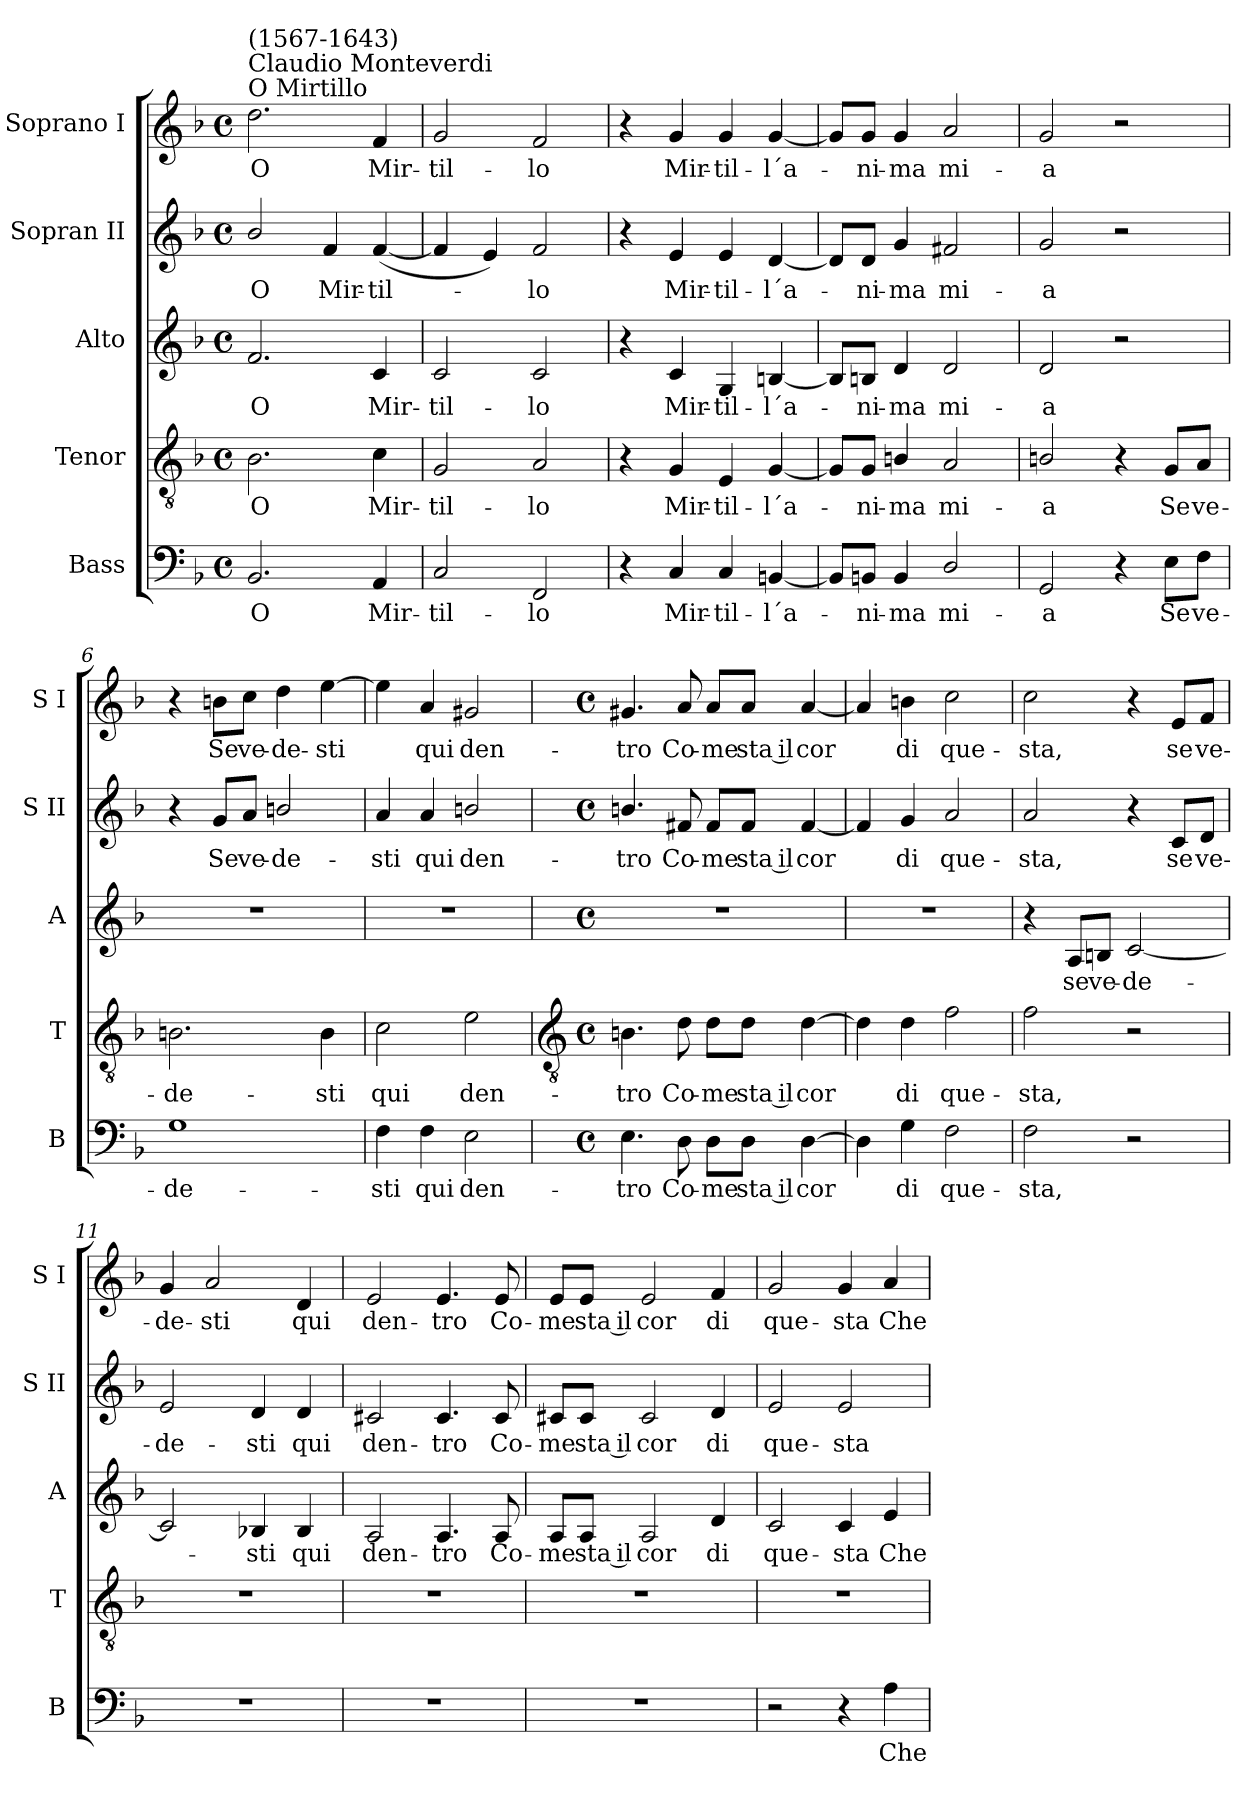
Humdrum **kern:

**kern	**text	**kern	**text	**kern	**text	**kern	**text	**kern	**text
*part5	*part5	*part4	*part4	*part3	*part3	*part2	*part2	*part1	*part1
*staff5	*staff5	*staff4	*staff4	*staff3	*staff3	*staff2	*staff2	*staff1	*staff1
*I"Bass	*	*I"Tenor	*	*I"Alto	*	*I"Sopran II	*	*I"Soprano I	*
*I'B	*	*I'T	*	*I'A	*	*I'S II	*	*I'S I	*
*clefF4	*	*clefGv2	*	*clefG2	*	*clefG2	*	*clefG2	*
*k[b-]	*	*k[b-]	*	*k[b-]	*	*k[b-]	*	*k[b-]	*
*F:	*	*F:	*	*F:	*	*F:	*	*F:	*
*M4/4	*	*M4/4	*	*M4/4	*	*M4/4	*	*M4/4	*
*met(c)	*	*met(c)	*	*met(c)	*	*met(c)	*	*met(c)	*
*MM88	*	*MM88	*	*MM88	*	*MM88	*	*MM88	*
=1	=1	=1	=1	=1	=1	=1	=1	=1	=1
!	!	!	!	!	!	!	!	!LO:TX:a:t=O Mirtillo	!
!	!	!	!	!	!	!	!	!LO:TX:a:t=Claudio Monteverdi	!
!	!	!	!	!	!	!	!	!LO:TX:a:t=(1567-1643)	!
!	!LO:LY:b	!	!LO:LY:b	!	!LO:LY:b	!	!LO:LY:b	!	!LO:LY:b
2.BB-/	O	2.B-\	O	2.f/	O	2b-/	O	2.dd\	O
!	!	!	!	!	!	!	!LO:LY:b	!	!
.	.	.	.	.	.	4f/	Mir-	.	.
!	!LO:LY:b	!	!LO:LY:b	!	!LO:LY:b	!	!LO:LY:b	!	!LO:LY:b
4AA/	Mir-	4c\	Mir-	4c/	Mir-	(<[4f/	-til-	4f/	Mir-
=2	=2	=2	=2	=2	=2	=2	=2	=2	=2
!	!LO:LY:b	!	!LO:LY:b	!	!LO:LY:b	!	!	!	!LO:LY:b
2C/	-til-	2G/	-til-	2c/	-til-	4f/]	.	2g/	-til-
.	.	.	.	.	.	4e/)	.	.	.
!	!LO:LY:b	!	!LO:LY:b	!	!LO:LY:b	!	!LO:LY:b	!	!LO:LY:b
2FF/	-lo	2A/	-lo	2c/	-lo	2f/	lo	2f/	-lo
=3	=3	=3	=3	=3	=3	=3	=3	=3	=3
4r	.	4r	.	4r	.	4r	.	4r	.
!	!LO:LY:b	!	!LO:LY:b	!	!LO:LY:b	!	!LO:LY:b	!	!LO:LY:b
4C/	Mir-	4G/	Mir-	4c/	Mir-	4e/	Mir-	4g/	Mir-
!	!LO:LY:b	!	!LO:LY:b	!	!LO:LY:b	!	!LO:LY:b	!	!LO:LY:b
4C/	-til-	4E/	-til-	4G/	-til-	4e/	-til-	4g/	-til-
!	!LO:LY:b	!	!LO:LY:b	!	!LO:LY:b	!	!LO:LY:b	!	!LO:LY:b
[4BBn/	-l´a-	[4G/	-l´a-	[4Bn/	-l´a-	[4d/	-l´a-	[4g/	-l´a-
=4	=4	=4	=4	=4	=4	=4	=4	=4	=4
8BB/L]	.	8G/L]	.	8B/L]	.	8d/L]	.	8g/L]	.
!	!LO:LY:b	!	!LO:LY:b	!	!LO:LY:b	!	!LO:LY:b	!	!LO:LY:b
8BBn/J	ni-	8G/J	ni-	8Bn/J	ni-	8d/J	ni-	8g/J	ni-
!	!LO:LY:b	!	!LO:LY:b	!	!LO:LY:b	!	!LO:LY:b	!	!LO:LY:b
4BB/	-ma	4Bn/	-ma	4d/	-ma	4g/	-ma	4g/	-ma
!	!LO:LY:b	!	!LO:LY:b	!	!LO:LY:b	!	!LO:LY:b	!	!LO:LY:b
2D/	mi-	2A/	mi-	2d/	mi-	2f#X/	mi-	2a/	mi-
=5	=5	=5	=5	=5	=5	=5	=5	=5	=5
!	!LO:LY:b	!	!LO:LY:b	!	!LO:LY:b	!	!LO:LY:b	!	!LO:LY:b
2GG/	-a	2Bn/	-a	2d/	-a	2g/	-a	2g/	-a
4r	.	4r	.	2r	.	2r	.	2r	.
!	!LO:LY:b	!	!LO:LY:b	!	!	!	!	!	!
8E\L	Se	8G/L	Se	.	.	.	.	.	.
!	!LO:LY:b	!	!LO:LY:b	!	!	!	!	!	!
8F\J	ve-	8A/J	ve-	.	.	.	.	.	.
=6	=6	=6	=6	=6	=6	=6	=6	=6	=6
!	!LO:LY:b	!	!LO:LY:b	!	!	!	!	!	!
1G	-de-	2.Bn\	-de-	1r	.	4r	.	4r	.
!	!	!	!	!	!	!	!LO:LY:b	!	!LO:LY:b
.	.	.	.	.	.	8g/L	Se	8bn\L	Se
!	!	!	!	!	!	!	!LO:LY:b	!	!LO:LY:b
.	.	.	.	.	.	8a/J	ve-	8cc\J	ve-
!	!	!	!	!	!	!	!LO:LY:b	!	!LO:LY:b
.	.	.	.	.	.	2bn/	-de-	4dd\	-de-
!	!	!	!LO:LY:b	!	!	!	!	!	!LO:LY:b
.	.	4B\	-sti	.	.	.	.	[4ee\	-sti
=7	=7	=7	=7	=7	=7	=7	=7	=7	=7
!	!LO:LY:b	!	!LO:LY:b	!	!	!	!LO:LY:b	!	!
4F\	-sti	2c\	qui	1r	.	4a/	-sti	4ee\]	.
!	!LO:LY:b	!	!	!	!	!	!LO:LY:b	!	!LO:LY:b
4F\	qui	.	.	.	.	4a/	qui	4a/	qui
!	!LO:LY:b	!	!LO:LY:b	!	!	!	!LO:LY:b	!	!LO:LY:b
2E\	den-	2e\	den-	.	.	2bn/	den-	2g#X/	den-
!!LO:PB:g=z
=8	=8	=8	=8	=8	=8	=8	=8	=8	=8
*	*	*clefGv2	*	*	*	*	*	*	*
*M4/4	*	*M4/4	*	*M4/4	*	*M4/4	*	*M4/4	*
*met(c)	*	*met(c)	*	*met(c)	*	*met(c)	*	*met(c)	*
!	!LO:LY:b	!	!LO:LY:b	!	!	!	!LO:LY:b	!	!LO:LY:b
4.E\	-tro	4.Bn\	-tro	1r	.	4.bn/	-tro	4.g#X/	-tro
!	!LO:LY:b	!	!LO:LY:b	!	!	!	!LO:LY:b	!	!LO:LY:b
8D\	Co-	8d\	Co-	.	.	8f#X/	Co-	8a/	Co-
!	!LO:LY:b	!	!LO:LY:b	!	!	!	!LO:LY:b	!	!LO:LY:b
8D\L	-me	8d\L	-me	.	.	8f#/L	-me	8a/L	-me
!	!LO:LY:b	!	!LO:LY:b	!	!	!	!LO:LY:b	!	!LO:LY:b
8D\J	sta il	8d\J	sta il	.	.	8f#/J	sta il	8a/J	sta il
!	!LO:LY:b	!	!LO:LY:b	!	!	!	!LO:LY:b	!	!LO:LY:b
[4D\	cor	[4d\	cor	.	.	[4f#/	cor	[4a/	cor
=9	=9	=9	=9	=9	=9	=9	=9	=9	=9
4D\]	.	4d\]	.	1r	.	4f#/]	.	4a/]	.
!	!LO:LY:b	!	!LO:LY:b	!	!	!	!LO:LY:b	!	!LO:LY:b
4G\	di	4d\	di	.	.	4g/	di	4bn\	di
!	!LO:LY:b	!	!LO:LY:b	!	!	!	!LO:LY:b	!	!LO:LY:b
2F\	que-	2f\	que-	.	.	2a/	que-	2cc\	que-
=10	=10	=10	=10	=10	=10	=10	=10	=10	=10
!	!LO:LY:b	!	!LO:LY:b	!	!	!	!LO:LY:b	!	!LO:LY:b
2F\	-sta,	2f\	-sta,	4r	.	2a/	-sta,	2cc\	-sta,
!	!	!	!	!	!LO:LY:b	!	!	!	!
.	.	.	.	8A/L	se	.	.	.	.
!	!	!	!	!	!LO:LY:b	!	!	!	!
.	.	.	.	8Bn/J	ve-	.	.	.	.
!	!	!	!	!	!LO:LY:b	!	!	!	!
2r	.	2r	.	[2c/	-de-	4r	.	4r	.
!	!	!	!	!	!	!	!LO:LY:b	!	!LO:LY:b
.	.	.	.	.	.	8c/L	se	8e/L	se
!	!	!	!	!	!	!	!LO:LY:b	!	!LO:LY:b
.	.	.	.	.	.	8d/J	ve-	8f/J	ve-
=11	=11	=11	=11	=11	=11	=11	=11	=11	=11
!	!	!	!	!	!	!	!LO:LY:b	!	!LO:LY:b
1r	.	1r	.	2c/]	.	2e/	-de-	4g/	-de-
!	!	!	!	!	!	!	!	!	!LO:LY:b
.	.	.	.	.	.	.	.	2a/	-sti
!	!	!	!	!	!LO:LY:b	!	!LO:LY:b	!	!
.	.	.	.	4B-X/	sti	4d/	-sti	.	.
!	!	!	!	!	!LO:LY:b	!	!LO:LY:b	!	!LO:LY:b
.	.	.	.	4B-/	qui	4d/	qui	4d/	qui
=12	=12	=12	=12	=12	=12	=12	=12	=12	=12
!	!	!	!	!	!LO:LY:b	!	!LO:LY:b	!	!LO:LY:b
1r	.	1r	.	2A/	den-	2c#X/	den-	2e/	den-
!	!	!	!	!	!LO:LY:b	!	!LO:LY:b	!	!LO:LY:b
.	.	.	.	4.A/	-tro	4.c#/	-tro	4.e/	-tro
!	!	!	!	!	!LO:LY:b	!	!LO:LY:b	!	!LO:LY:b
.	.	.	.	8A/	Co-	8c#/	Co-	8e/	Co-
=13	=13	=13	=13	=13	=13	=13	=13	=13	=13
!	!	!	!	!	!LO:LY:b	!	!LO:LY:b	!	!LO:LY:b
1r	.	1r	.	8A/L	-me	8c#X/L	-me	8e/L	-me
!	!	!	!	!	!LO:LY:b	!	!LO:LY:b	!	!LO:LY:b
.	.	.	.	8A/J	sta il	8c#/J	sta il	8e/J	sta il
!	!	!	!	!	!LO:LY:b	!	!LO:LY:b	!	!LO:LY:b
.	.	.	.	2A/	cor	2c#/	cor	2e/	cor
!	!	!	!	!	!LO:LY:b	!	!LO:LY:b	!	!LO:LY:b
.	.	.	.	4d/	di	4d/	di	4f/	di
!!LO:LB:g=z
=14	=14	=14	=14	=14	=14	=14	=14	=14	=14
!	!	!	!	!	!LO:LY:b	!	!LO:LY:b	!	!LO:LY:b
2r	.	1r	.	2c/	que-	2e/	que-	2g/	que-
!	!	!	!	!	!LO:LY:b	!	!LO:LY:b	!	!LO:LY:b
4r	.	.	.	4c/	-sta	2e/	-sta	4g/	-sta
!	!LO:LY:b	!	!	!	!LO:LY:b	!	!	!	!LO:LY:b
4A\	Che	.	.	4e/	Che	.	.	4a/	Che
=	=	=	=	=	=	=	=	=	=
*-	*-	*-	*-	*-	*-	*-	*-	*-	*-
